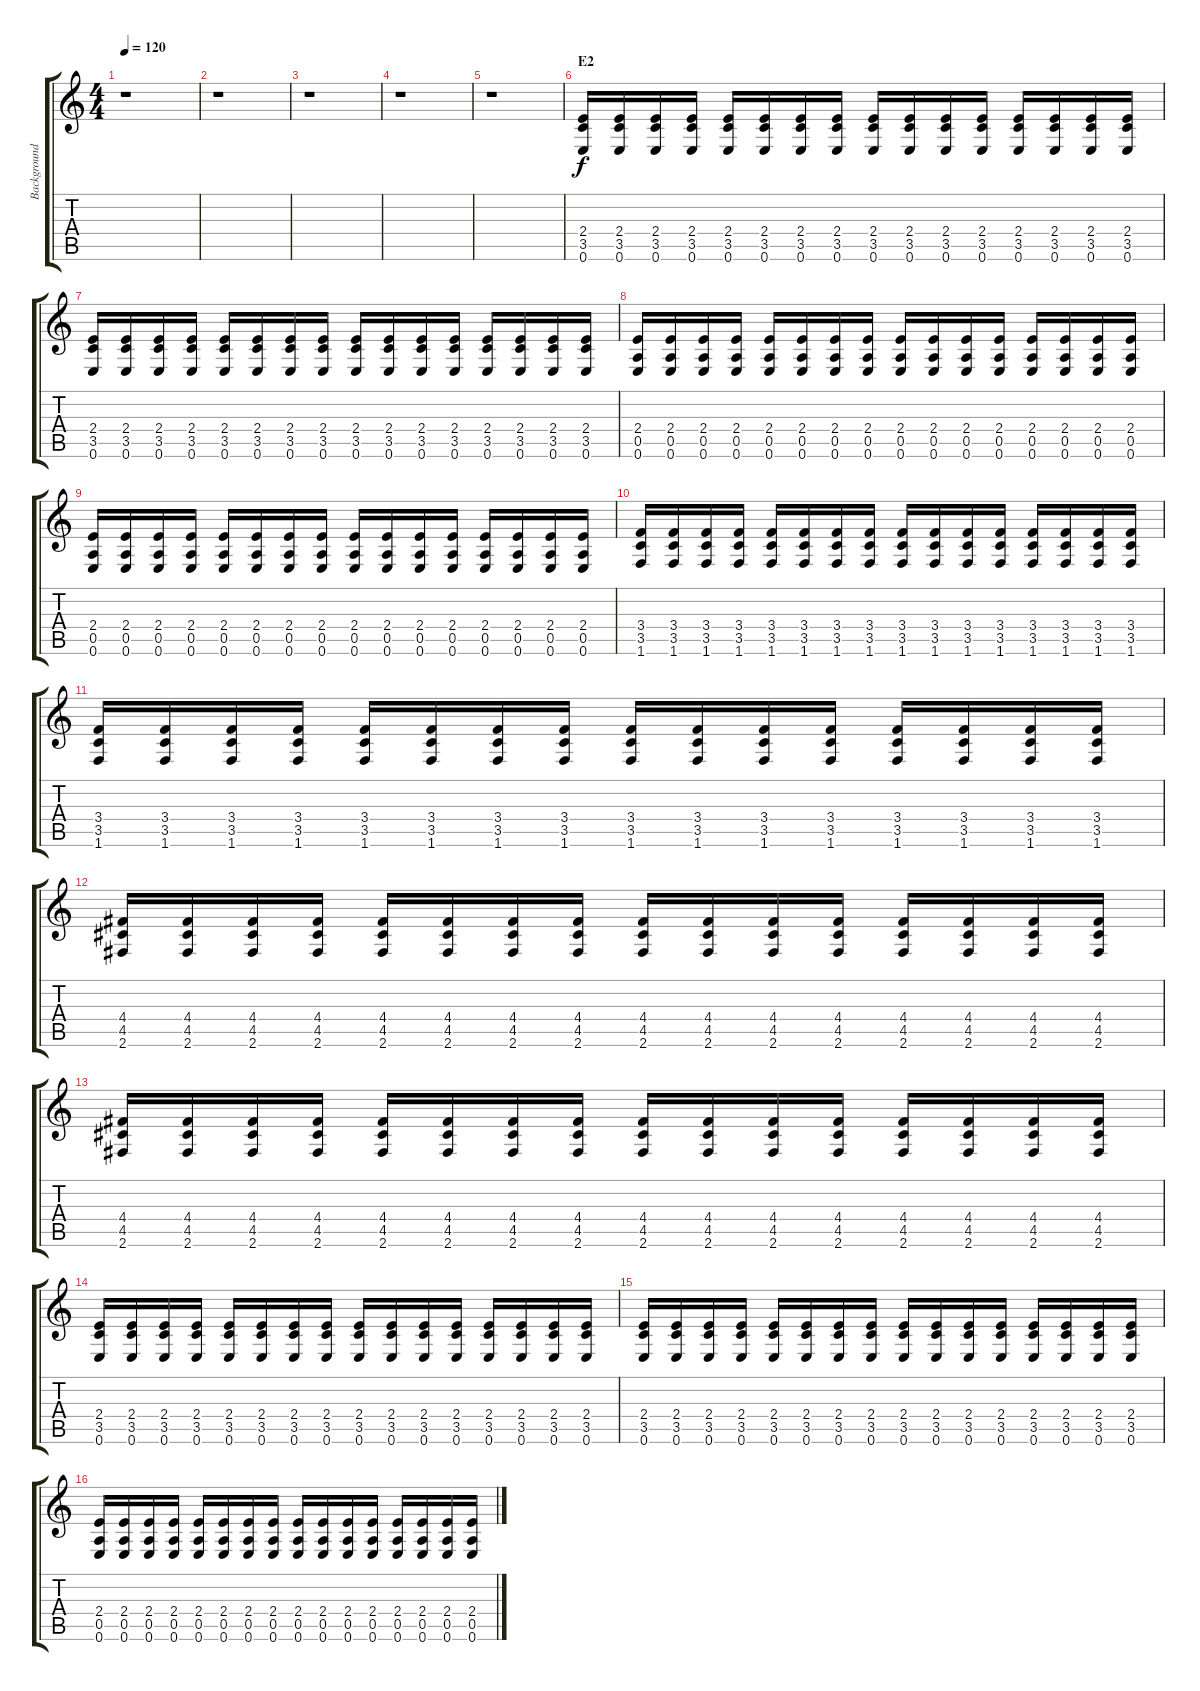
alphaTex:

\track ("Background (Call_Us Junior)" "Background") {instrument distortionguitar}
\staff {score tabs}
\tuning (E4 B3 G3 D3 A2 E2) {hide}
\ts (4 4)
\tempo 120
\clef g2
\ks c
r.1{dy f} |
r.1 |
r.1 |
r.1 |
r.1 |
\section ("" "E2")
(2.4 3.5 0.6).16{volume 7} (2.4 3.5 0.6).16 (2.4 3.5 0.6).16 (2.4 3.5 0.6).16 (2.4 3.5 0.6).16 (2.4 3.5 0.6).16 (2.4 3.5 0.6).16 (2.4 3.5 0.6).16 (2.4 3.5 0.6).16 (2.4 3.5 0.6).16 (2.4 3.5 0.6).16 (2.4 3.5 0.6).16 (2.4 3.5 0.6).16 (2.4 3.5 0.6).16 (2.4 3.5 0.6).16 (2.4 3.5 0.6).16 |
(2.4 3.5 0.6).16 (2.4 3.5 0.6).16 (2.4 3.5 0.6).16 (2.4 3.5 0.6).16 (2.4 3.5 0.6).16 (2.4 3.5 0.6).16 (2.4 3.5 0.6).16 (2.4 3.5 0.6).16 (2.4 3.5 0.6).16 (2.4 3.5 0.6).16 (2.4 3.5 0.6).16 (2.4 3.5 0.6).16 (2.4 3.5 0.6).16 (2.4 3.5 0.6).16 (2.4 3.5 0.6).16 (2.4 3.5 0.6).16 |
(2.4 0.5 0.6).16 (2.4 0.5 0.6).16 (2.4 0.5 0.6).16 (2.4 0.5 0.6).16 (2.4 0.5 0.6).16 (2.4 0.5 0.6).16 (2.4 0.5 0.6).16 (2.4 0.5 0.6).16 (2.4 0.5 0.6).16 (2.4 0.5 0.6).16 (2.4 0.5 0.6).16 (2.4 0.5 0.6).16 (2.4 0.5 0.6).16 (2.4 0.5 0.6).16 (2.4 0.5 0.6).16 (2.4 0.5 0.6).16 |
(2.4 0.5 0.6).16 (2.4 0.5 0.6).16 (2.4 0.5 0.6).16 (2.4 0.5 0.6).16 (2.4 0.5 0.6).16 (2.4 0.5 0.6).16 (2.4 0.5 0.6).16 (2.4 0.5 0.6).16 (2.4 0.5 0.6).16 (2.4 0.5 0.6).16 (2.4 0.5 0.6).16 (2.4 0.5 0.6).16 (2.4 0.5 0.6).16 (2.4 0.5 0.6).16 (2.4 0.5 0.6).16 (2.4 0.5 0.6).16 |
(3.4 3.5 1.6).16 (3.4 3.5 1.6).16 (3.4 3.5 1.6).16 (3.4 3.5 1.6).16 (3.4 3.5 1.6).16 (3.4 3.5 1.6).16 (3.4 3.5 1.6).16 (3.4 3.5 1.6).16 (3.4 3.5 1.6).16 (3.4 3.5 1.6).16 (3.4 3.5 1.6).16 (3.4 3.5 1.6).16 (3.4 3.5 1.6).16 (3.4 3.5 1.6).16 (3.4 3.5 1.6).16 (3.4 3.5 1.6).16 |
(3.4 3.5 1.6).16 (3.4 3.5 1.6).16 (3.4 3.5 1.6).16 (3.4 3.5 1.6).16 (3.4 3.5 1.6).16 (3.4 3.5 1.6).16 (3.4 3.5 1.6).16 (3.4 3.5 1.6).16 (3.4 3.5 1.6).16 (3.4 3.5 1.6).16 (3.4 3.5 1.6).16 (3.4 3.5 1.6).16 (3.4 3.5 1.6).16 (3.4 3.5 1.6).16 (3.4 3.5 1.6).16 (3.4 3.5 1.6).16 |
(4.4 4.5 2.6).16 (4.4 4.5 2.6).16 (4.4 4.5 2.6).16 (4.4 4.5 2.6).16 (4.4 4.5 2.6).16 (4.4 4.5 2.6).16 (4.4 4.5 2.6).16 (4.4 4.5 2.6).16 (4.4 4.5 2.6).16 (4.4 4.5 2.6).16 (4.4 4.5 2.6).16 (4.4 4.5 2.6).16 (4.4 4.5 2.6).16 (4.4 4.5 2.6).16 (4.4 4.5 2.6).16 (4.4 4.5 2.6).16 |
(4.4 4.5 2.6).16 (4.4 4.5 2.6).16 (4.4 4.5 2.6).16 (4.4 4.5 2.6).16 (4.4 4.5 2.6).16 (4.4 4.5 2.6).16 (4.4 4.5 2.6).16 (4.4 4.5 2.6).16 (4.4 4.5 2.6).16 (4.4 4.5 2.6).16 (4.4 4.5 2.6).16 (4.4 4.5 2.6).16 (4.4 4.5 2.6).16 (4.4 4.5 2.6).16 (4.4 4.5 2.6).16 (4.4 4.5 2.6).16 |
(2.4 3.5 0.6).16 (2.4 3.5 0.6).16 (2.4 3.5 0.6).16 (2.4 3.5 0.6).16 (2.4 3.5 0.6).16 (2.4 3.5 0.6).16 (2.4 3.5 0.6).16 (2.4 3.5 0.6).16 (2.4 3.5 0.6).16 (2.4 3.5 0.6).16 (2.4 3.5 0.6).16 (2.4 3.5 0.6).16 (2.4 3.5 0.6).16 (2.4 3.5 0.6).16 (2.4 3.5 0.6).16 (2.4 3.5 0.6).16 |
(2.4 3.5 0.6).16 (2.4 3.5 0.6).16 (2.4 3.5 0.6).16 (2.4 3.5 0.6).16 (2.4 3.5 0.6).16 (2.4 3.5 0.6).16 (2.4 3.5 0.6).16 (2.4 3.5 0.6).16 (2.4 3.5 0.6).16 (2.4 3.5 0.6).16 (2.4 3.5 0.6).16 (2.4 3.5 0.6).16 (2.4 3.5 0.6).16 (2.4 3.5 0.6).16 (2.4 3.5 0.6).16 (2.4 3.5 0.6).16 |
(2.4 0.5 0.6).16 (2.4 0.5 0.6).16 (2.4 0.5 0.6).16 (2.4 0.5 0.6).16 (2.4 0.5 0.6).16 (2.4 0.5 0.6).16 (2.4 0.5 0.6).16 (2.4 0.5 0.6).16 (2.4 0.5 0.6).16 (2.4 0.5 0.6).16 (2.4 0.5 0.6).16 (2.4 0.5 0.6).16 (2.4 0.5 0.6).16 (2.4 0.5 0.6).16 (2.4 0.5 0.6).16 (2.4 0.5 0.6).16
